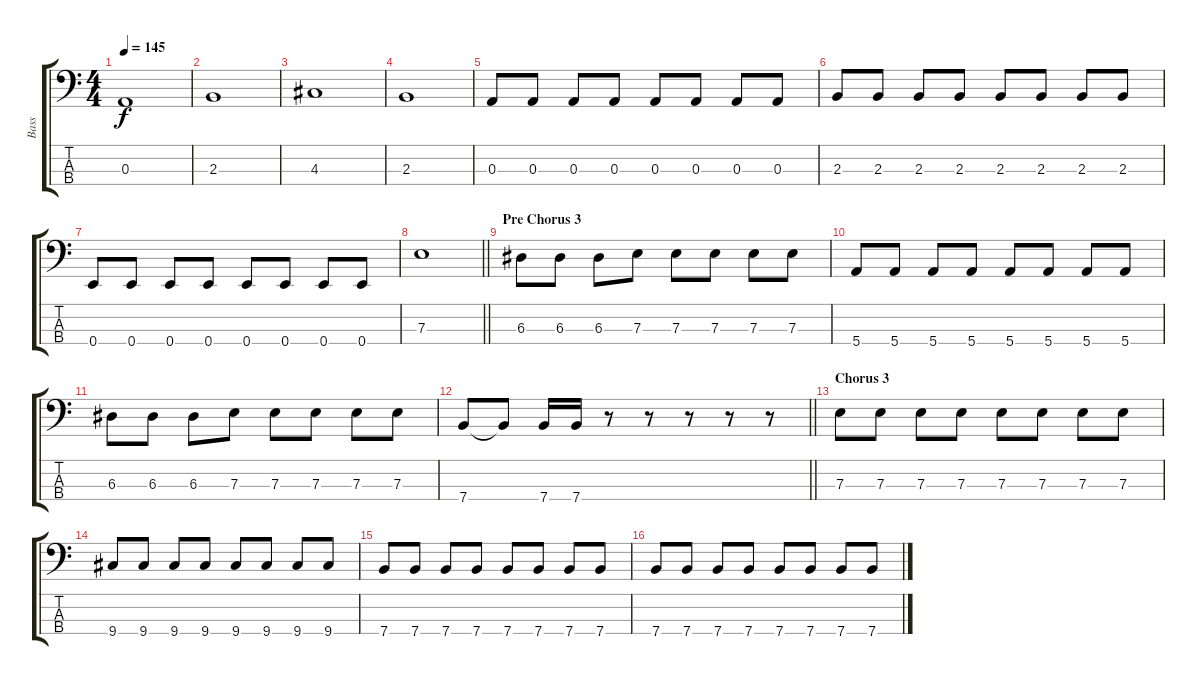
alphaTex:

\track ("Bass" "Bass") {instrument electricbassfinger}
\staff {score tabs}
\tuning (G2 D2 A1 E1) {hide}
\ts (4 4)
\tempo 145
\clef f4
\ks c
0.3.1{dy f} |
2.3.1 |
4.3.1 |
2.3.1 |
0.3.8 0.3.8 0.3.8 0.3.8 0.3.8 0.3.8 0.3.8 0.3.8 |
2.3.8 2.3.8 2.3.8 2.3.8 2.3.8 2.3.8 2.3.8 2.3.8 |
0.4.8 0.4.8 0.4.8 0.4.8 0.4.8 0.4.8 0.4.8 0.4.8 |
\barLineRight lightlight
7.3.1 |
\section ("" "Pre Chorus 3")
6.3.8 6.3.8 6.3.8 7.3.8 7.3.8 7.3.8 7.3.8 7.3.8 |
5.4.8 5.4.8 5.4.8 5.4.8 5.4.8 5.4.8 5.4.8 5.4.8 |
6.3.8 6.3.8 6.3.8 7.3.8 7.3.8 7.3.8 7.3.8 7.3.8 |
\barLineRight lightlight
7.4.8 7.4{t}.8 7.4.16 7.4.16 r.8 r.8 r.8 r.8 r.8 |
\section ("" "Chorus 3")
7.3.8 7.3.8 7.3.8 7.3.8 7.3.8 7.3.8 7.3.8 7.3.8 |
9.4.8 9.4.8 9.4.8 9.4.8 9.4.8 9.4.8 9.4.8 9.4.8 |
7.4.8 7.4.8 7.4.8 7.4.8 7.4.8 7.4.8 7.4.8 7.4.8 |
7.4.8 7.4.8 7.4.8 7.4.8 7.4.8 7.4.8 7.4.8 7.4.8
